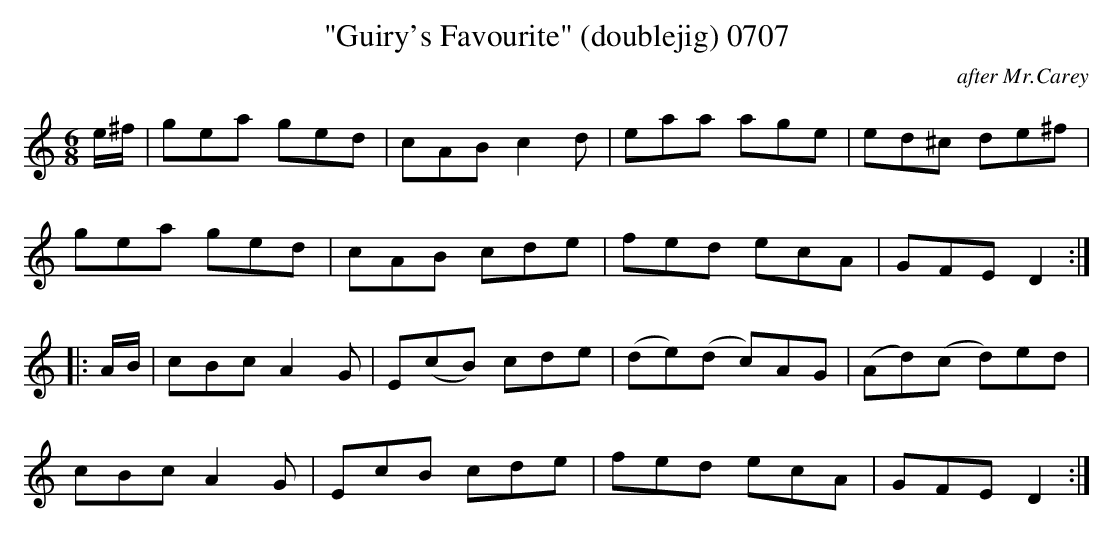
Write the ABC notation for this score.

X:1
T:"Guiry's Favourite" (doublejig) 0707
C:after Mr.Carey
BRENNAN June 2003 (HTTP://WWW.SOSYOURMOM.COM)
M:6/8
L:1/8
K:C
e/2^f/2|gea ged|cAB c2d|eaa age|ed^c de^f|
gea ged|cAB cde|fed ecA|GFE D2:|
|:A/2B/2|cBc A2G|E(cB) cde|(de)(d c)AG|(Ad)(c d)ed|
cBc A2G|EcB cde|fed ecA|GFE D2:|
